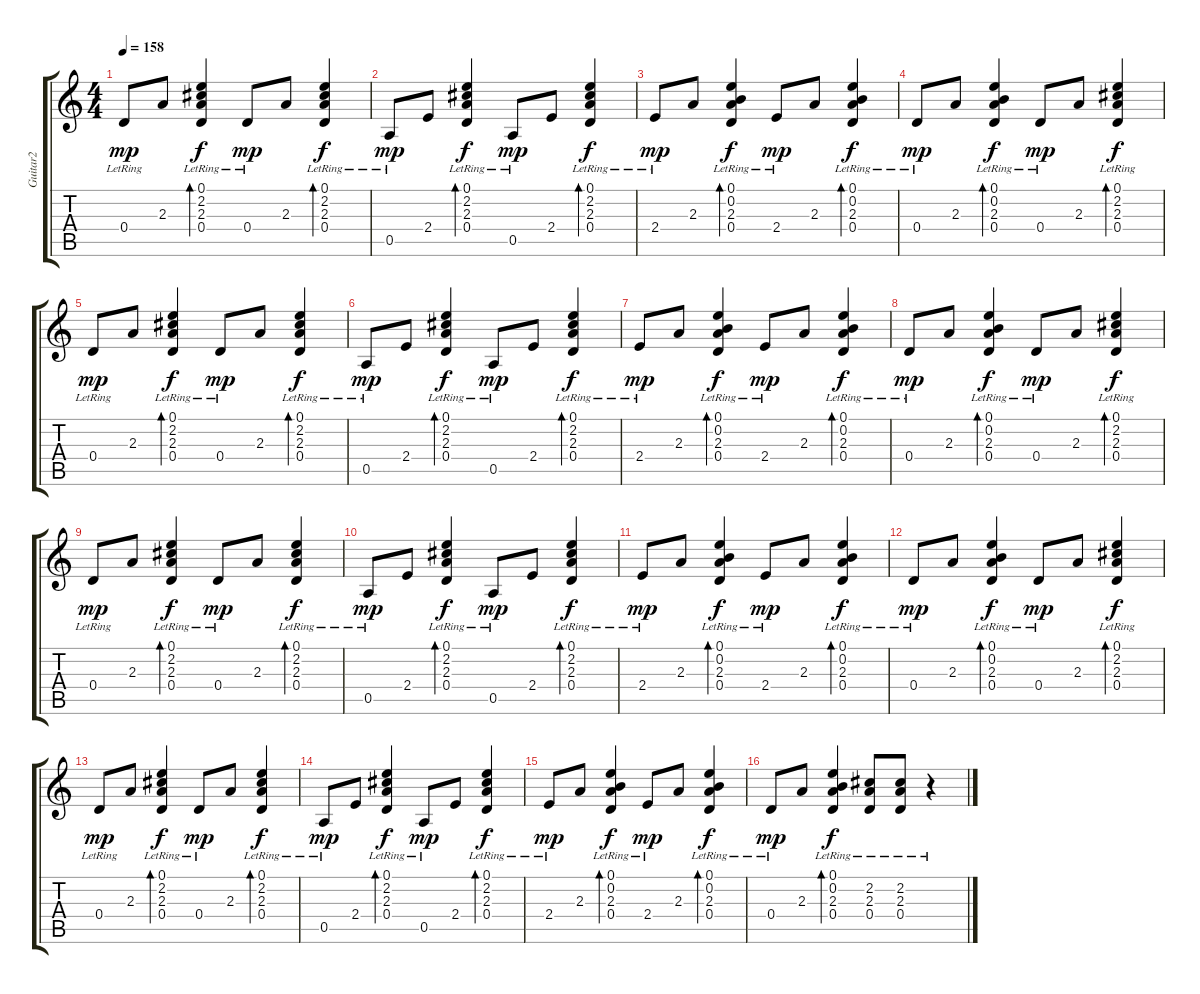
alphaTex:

\track ("Guitar2" "Guitar2") {instrument electricguitarclean}
\staff {score tabs}
\tuning (E4 B3 G3 D3 A2 D2) {hide}
\ts (4 4)
\tempo 158
\clef g2
\ks c
0.4{lr}.8{dy mp} 2.3.8 (0.1{lr} 2.2{lr} 2.3{lr} 0.4).4{bd 60 dy f} 0.4{lr}.8{dy mp} 2.3.8 (0.1{lr} 2.2{lr} 2.3{lr} 0.4).4{bd 60 dy f} |
0.5{lr}.8{dy mp} 2.4.8 (0.1{lr} 2.2{lr} 2.3{lr} 0.4).4{bd 60 dy f} 0.5{lr}.8{dy mp} 2.4.8 (0.1{lr} 2.2{lr} 2.3{lr} 0.4).4{bd 60 dy f} |
2.4{lr}.8{dy mp} 2.3.8 (0.1{lr} 0.2{lr} 2.3{lr} 0.4).4{bd 60 dy f} 2.4{lr}.8{dy mp} 2.3.8 (0.1{lr} 0.2{lr} 2.3{lr} 0.4).4{bd 60 dy f} |
0.4{lr}.8{dy mp} 2.3.8 (0.1{lr} 0.2{lr} 2.3{lr} 0.4).4{bd 60 dy f} 0.4{lr}.8{dy mp} 2.3.8 (0.1{lr} 2.2{lr} 2.3{lr} 0.4).4{bd 60 dy f} |
0.4{lr}.8{dy mp} 2.3.8 (0.1{lr} 2.2{lr} 2.3{lr} 0.4).4{bd 60 dy f} 0.4{lr}.8{dy mp} 2.3.8 (0.1{lr} 2.2{lr} 2.3{lr} 0.4).4{bd 60 dy f} |
0.5{lr}.8{dy mp} 2.4.8 (0.1{lr} 2.2{lr} 2.3{lr} 0.4).4{bd 60 dy f} 0.5{lr}.8{dy mp} 2.4.8 (0.1{lr} 2.2{lr} 2.3{lr} 0.4).4{bd 60 dy f} |
2.4{lr}.8{dy mp} 2.3.8 (0.1{lr} 0.2{lr} 2.3{lr} 0.4).4{bd 60 dy f} 2.4{lr}.8{dy mp} 2.3.8 (0.1{lr} 0.2{lr} 2.3{lr} 0.4).4{bd 60 dy f} |
0.4{lr}.8{dy mp} 2.3.8 (0.1{lr} 0.2{lr} 2.3{lr} 0.4).4{bd 60 dy f} 0.4{lr}.8{dy mp} 2.3.8 (0.1{lr} 2.2{lr} 2.3{lr} 0.4).4{bd 60 dy f} |
0.4{lr}.8{dy mp} 2.3.8 (0.1{lr} 2.2{lr} 2.3{lr} 0.4).4{bd 60 dy f} 0.4{lr}.8{dy mp} 2.3.8 (0.1{lr} 2.2{lr} 2.3{lr} 0.4).4{bd 60 dy f} |
0.5{lr}.8{dy mp} 2.4.8 (0.1{lr} 2.2{lr} 2.3{lr} 0.4).4{bd 60 dy f} 0.5{lr}.8{dy mp} 2.4.8 (0.1{lr} 2.2{lr} 2.3{lr} 0.4).4{bd 60 dy f} |
2.4{lr}.8{dy mp} 2.3.8 (0.1{lr} 0.2{lr} 2.3{lr} 0.4).4{bd 60 dy f} 2.4{lr}.8{dy mp} 2.3.8 (0.1{lr} 0.2{lr} 2.3{lr} 0.4).4{bd 60 dy f} |
0.4{lr}.8{dy mp} 2.3.8 (0.1{lr} 0.2{lr} 2.3{lr} 0.4).4{bd 60 dy f} 0.4{lr}.8{dy mp} 2.3.8 (0.1{lr} 2.2{lr} 2.3{lr} 0.4).4{bd 60 dy f} |
0.4{lr}.8{dy mp} 2.3.8 (0.1{lr} 2.2{lr} 2.3{lr} 0.4).4{bd 60 dy f} 0.4{lr}.8{dy mp} 2.3.8 (0.1{lr} 2.2{lr} 2.3{lr} 0.4).4{bd 60 dy f} |
0.5{lr}.8{dy mp} 2.4.8 (0.1{lr} 2.2{lr} 2.3{lr} 0.4).4{bd 60 dy f} 0.5{lr}.8{dy mp} 2.4.8 (0.1{lr} 2.2{lr} 2.3{lr} 0.4).4{bd 60 dy f} |
2.4{lr}.8{dy mp} 2.3.8 (0.1{lr} 0.2{lr} 2.3{lr} 0.4).4{bd 60 dy f} 2.4{lr}.8{dy mp} 2.3.8 (0.1{lr} 0.2{lr} 2.3{lr} 0.4).4{bd 60 dy f} |
0.4{lr}.8{dy mp} 2.3.8 (0.1{lr} 0.2{lr} 2.3{lr} 0.4).4{bd 60 dy f} (2.2{lr} 2.3{lr} 0.4).8 (2.2{lr} 2.3{lr} 0.4).8 r.4
